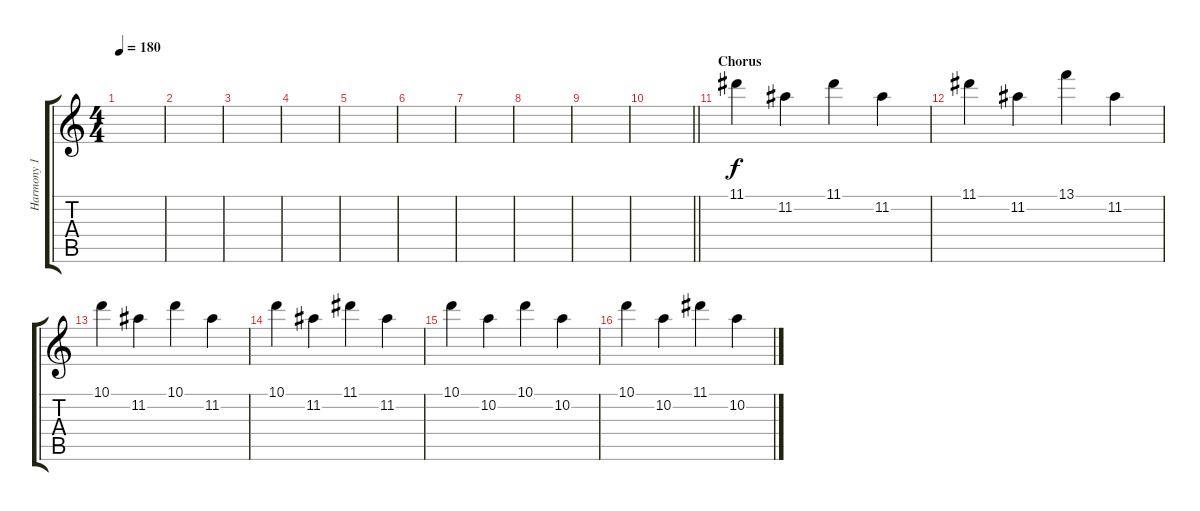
\track ("Harmony 1" "Harmony 1") {instrument distortionguitar}
\staff {score tabs}
\tuning (E4 B3 G3 D3 A2 D2) {hide}
\ts (4 4)
\tempo 180
\clef g2
\ks c
|
|
|
|
|
|
|
|
|
\barLineRight lightlight
|
\section ("" "Chorus")
11.1.4 11.2.4 11.1.4 11.2.4 |
11.1.4 11.2.4 13.1.4 11.2.4 |
10.1.4 11.2.4 10.1.4 11.2.4 |
10.1.4 11.2.4 11.1.4 11.2.4 |
10.1.4 10.2.4 10.1.4 10.2.4 |
10.1.4 10.2.4 11.1.4 10.2.4
